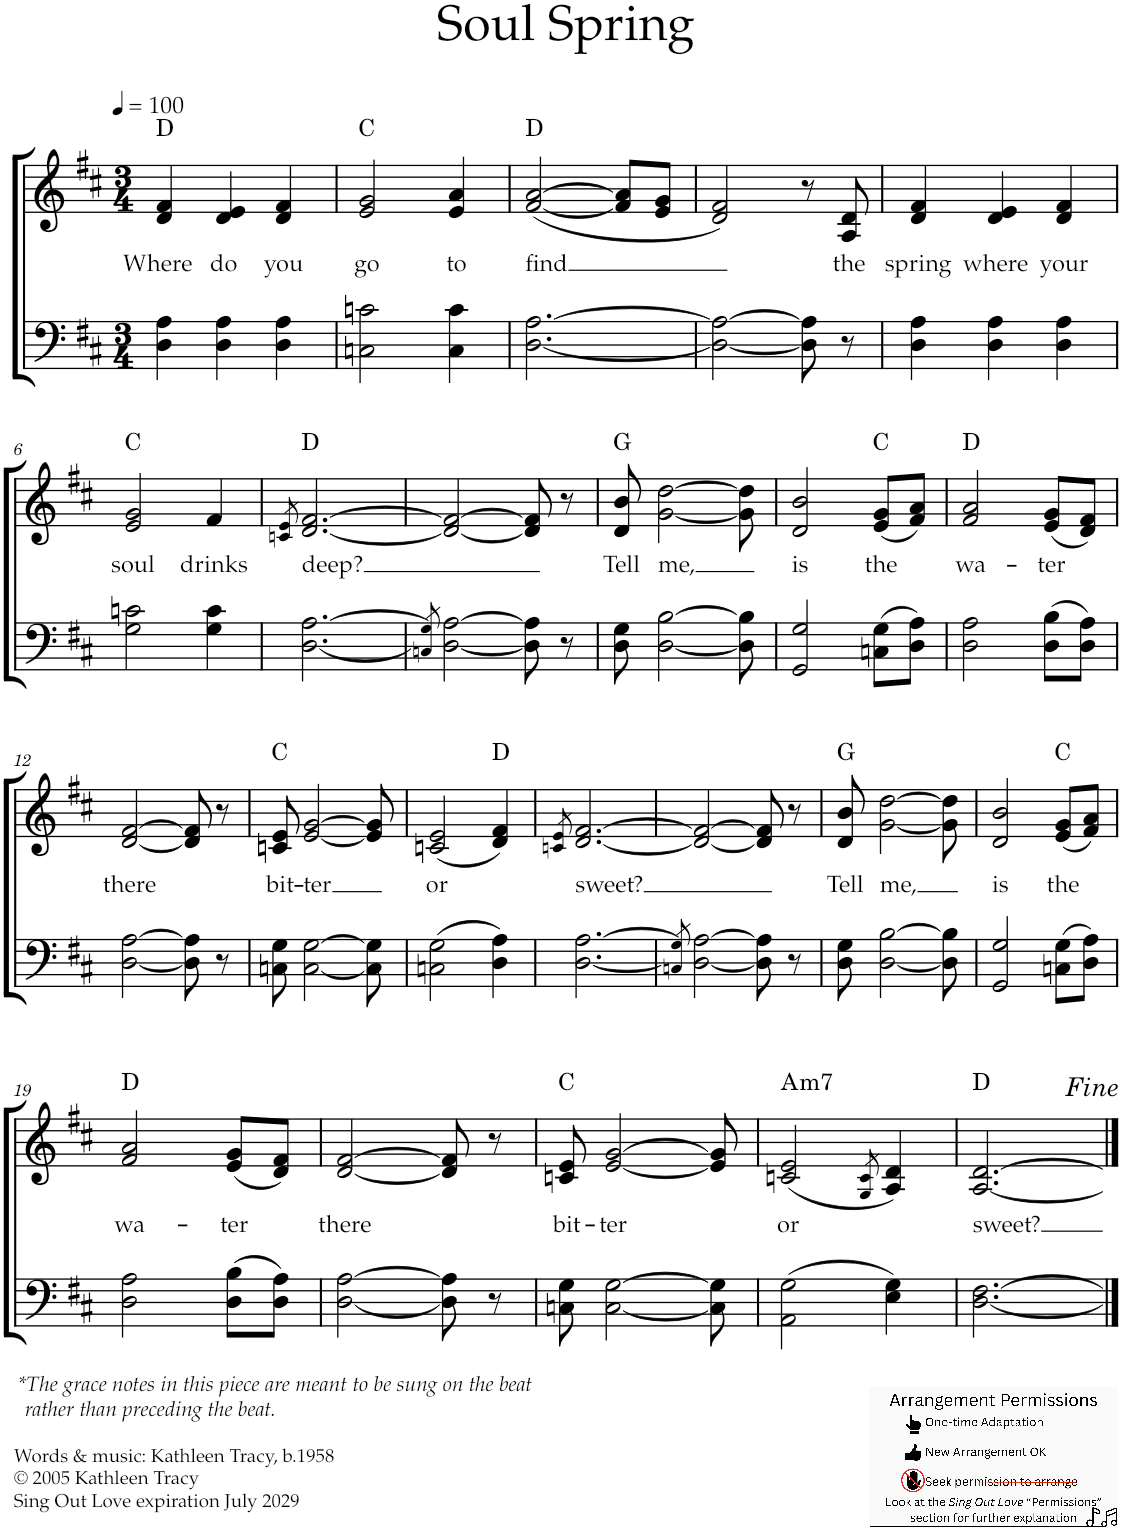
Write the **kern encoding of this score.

**kern	**kern	**text	**harte
*part2	*part1	*part1	*part1
*staff2	*staff1	*staff1	*
*I"T B	*I"S A	*	*
*clefF4	*clefG2	*	*
*k[f#c#]	*k[f#c#]	*	*
*M3/4	*M3/4	*	*
*MM100	*MM100	*	*
=1	=1	=1	=1
!	!	!LO:LY:b	!
4D\ 4A\	4d/ 4f#/	Where	D:maj
!	!	!LO:LY:b	!
4D\ 4A\	4d/ 4e/	do	.
!	!	!LO:LY:b	!
4D\ 4A\	4d/ 4f#/	you	.
=2	=2	=2	=2
!	!	!LO:LY:b	!
2Cn\ 2cn\	2e/ 2g/	go	C:maj
!	!	!LO:LY:b	!
4C\ 4c\	4e/ 4a/	to	.
=3	=3	=3	=3
!	!	!LO:LY:b	!
[2.D\ [2.A\	([2f#/ [2a/	find	D:maj
.	8f#/] 8a/]L	.	.
.	8e/ 8g/J	.	.
=4	=4	=4	=4
2D\_ 2A\_	2d/ 2f#/)	.	.
8D\] 8A\]	8r	.	.
!	!	!LO:LY:b	!
8r	8A/ 8d/	the	.
=5	=5	=5	=5
!	!	!LO:LY:b	!
4D\ 4A\	4d/ 4f#/	spring	.
!	!	!LO:LY:b	!
4D\ 4A\	4d/ 4e/	where	.
!	!	!LO:LY:b	!
4D\ 4A\	4d/ 4f#/	your	.
!!LO:LB:g=z
=6	=6	=6	=6
!	!	!LO:LY:b	!
2G\ 2cn\	2e/ 2g/	soul	C:maj
!	!	!LO:LY:b	!
4G\ 4c\	4f#/	drinks	.
=7	=7	=7	=7
.	8qcn/ 8qe/	.	.
!	!	!LO:LY:b	!
[2.D\ [2.A\	[2.d/ [2.f#/	deep?	D:maj
=8	=8	=8	=8
8qCn/ 8qG/	.	.	.
2D\_ 2A\_	2d/_ 2f#/_	.	.
8D\] 8A\]	8d/] 8f#/]	.	.
8r	8r	.	.
=9	=9	=9	=9
!	!	!LO:LY:b	!
8D\ 8G\	8d/ 8b/	Tell	G:maj
!	!	!LO:LY:b	!
[2D\ [2B\	[2g\ [2dd\	me,	.
8D\] 8B\]	8g\] 8dd\]	.	.
=10	=10	=10	=10
!	!	!LO:LY:b	!
2GG/ 2G/	2d/ 2b/	is	.
!	!	!LO:LY:b	!
(>8Cn\ 8G\L	(<8e/ 8g/L	the	C:maj
8D\ 8A\J)	8f#/ 8a/J)	.	.
=11	=11	=11	=11
!	!	!LO:LY:b	!
2D\ 2A\	2f#/ 2a/	wa-	D:maj
!	!	!LO:LY:b	!
(>8D\ 8B\L	(<8e/ 8g/L	-ter	.
8D\ 8A\J)	8d/ 8f#/J)	.	.
!!LO:LB:g=z
=12	=12	=12	=12
!	!	!LO:LY:b	!
[2D\ [2A\	[2d/ [2f#/	there	.
8D\] 8A\]	8d/] 8f#/]	.	.
8r	8r	.	.
=13	=13	=13	=13
!	!	!LO:LY:b	!
8Cn\ 8G\	8cn/ 8e/	bit-	C:maj
!	!	!LO:LY:b	!
[2C\ [2G\	[2e/ [2g/	-ter	.
8C\] 8G\]	8e/] 8g/]	.	.
=14	=14	=14	=14
!	!	!LO:LY:b	!
(2Cn\ 2G\	(2cn/ 2e/	or	.
4D\ 4A\)	4d/ 4f#/)	.	D:maj
=15	=15	=15	=15
.	8qcn/ 8qe/	.	.
!	!	!LO:LY:b	!
[2.D\ [2.A\	[2.d/ [2.f#/	sweet?	.
=16	=16	=16	=16
8qCn/ 8qG/	.	.	.
2D\_ 2A\_	2d/_ 2f#/_	.	.
8D\] 8A\]	8d/] 8f#/]	.	.
8r	8r	.	.
=17	=17	=17	=17
!	!	!LO:LY:b	!
8D\ 8G\	8d/ 8b/	Tell	G:maj
!	!	!LO:LY:b	!
[2D\ [2B\	[2g\ [2dd\	me,	.
8D\] 8B\]	8g\] 8dd\]	.	.
=18	=18	=18	=18
!	!	!LO:LY:b	!
2GG/ 2G/	2d/ 2b/	is	.
!	!	!LO:LY:b	!
(>8Cn\ 8G\L	(<8e/ 8g/L	the	C:maj
8D\ 8A\J)	8f#/ 8a/J)	.	.
!!LO:LB:g=z
=19	=19	=19	=19
!	!	!LO:LY:b	!
2D\ 2A\	2f#/ 2a/	wa-	D:maj
!	!	!LO:LY:b	!
(>8D\ 8B\L	(<8e/ 8g/L	-ter	.
8D\ 8A\J)	8d/ 8f#/J)	.	.
=20	=20	=20	=20
!	!	!LO:LY:b	!
[2D\ [2A\	[2d/ [2f#/	there	.
8D\] 8A\]	8d/] 8f#/]	.	.
8r	8r	.	.
=21	=21	=21	=21
!	!	!LO:LY:b	!
8Cn\ 8G\	8cn/ 8e/	bit-	C:maj
!	!	!LO:LY:b	!
[2C\ [2G\	[2e/ [2g/	-ter	.
8C\] 8G\]	8e/] 8g/]	.	.
=22	=22	=22	=22
!	!	!LO:LY:b	!LO:H:kt=m7
(>2AA\ 2G\	(<2cn/ 2e/	or	A:min7
.	8qG/ 8qc/	.	.
4E\ 4G\)	4A/ 4d/)	.	.
=23	=23	=23	=23
!	!	!LO:LY:b	!
[2.D\ [2.F#\	[2.A/ [2.d/	sweet?	D:maj
!	!LO:TX:a:t=<i>Fine</i>	!	!
==	==	==	==
*-	*-	*-	*-
